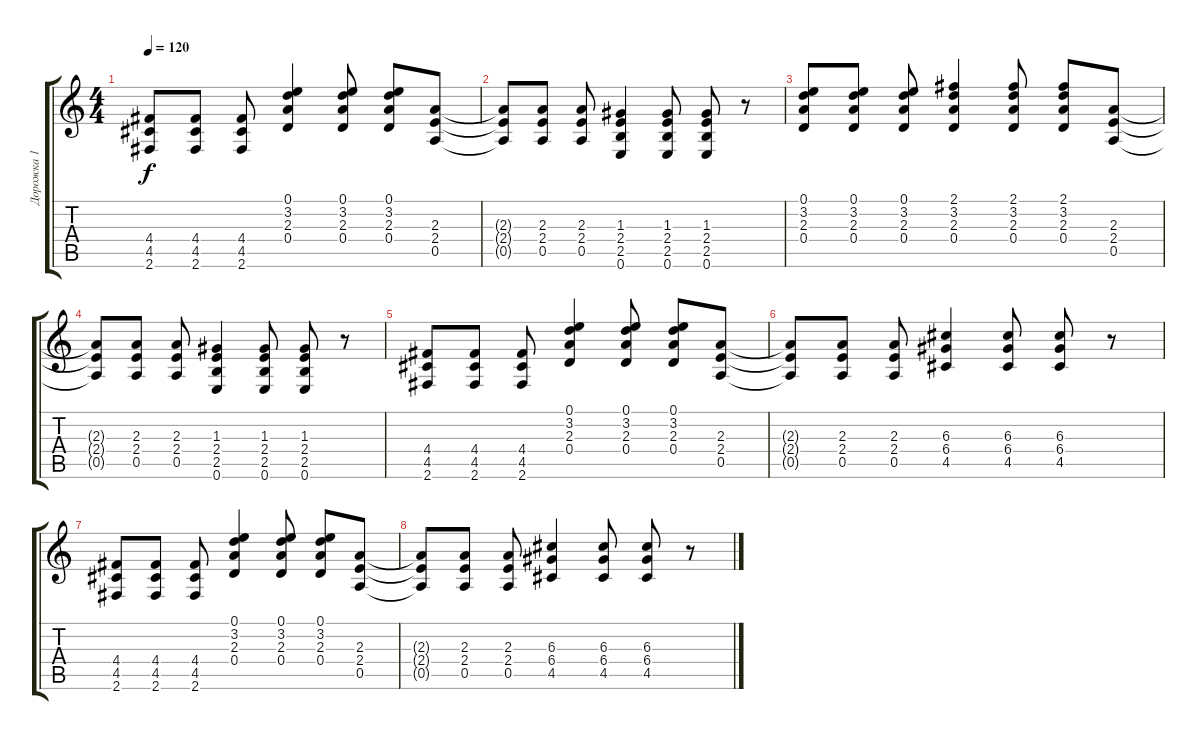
\track ("Дорожка 1" "Дорожка 1") {instrument acousticguitarsteel}
\staff {score tabs}
\tuning (E4 B3 G3 D3 A2 E2) {hide}
\ts (4 4)
\tempo 120
\clef g2
\ks c
(4.4 4.5 2.6).8{dy f} (4.4 4.5 2.6).8 (4.4 4.5 2.6).8 (0.1 3.2 2.3 0.4).4 (0.1 3.2 2.3 0.4).8 (0.1 3.2 2.3 0.4).8 (2.3 2.4 0.5).8 |
(2.3{t} 2.4{t} 0.5{t}).8 (2.3 2.4 0.5).8 (2.3 2.4 0.5).8 (1.3 2.4 2.5 0.6).4 (1.3 2.4 2.5 0.6).8 (1.3 2.4 2.5 0.6).8 r.8 |
(0.1 3.2 2.3 0.4).8 (0.1 3.2 2.3 0.4).8 (0.1 3.2 2.3 0.4).8 (2.1 3.2 2.3 0.4).4 (2.1 3.2 2.3 0.4).8 (2.1 3.2 2.3 0.4).8 (2.3 2.4 0.5).8 |
(2.3{t} 2.4{t} 0.5{t}).8 (2.3 2.4 0.5).8 (2.3 2.4 0.5).8 (1.3 2.4 2.5 0.6).4 (1.3 2.4 2.5 0.6).8 (1.3 2.4 2.5 0.6).8 r.8 |
(4.4 4.5 2.6).8 (4.4 4.5 2.6).8 (4.4 4.5 2.6).8 (0.1 3.2 2.3 0.4).4 (0.1 3.2 2.3 0.4).8 (0.1 3.2 2.3 0.4).8 (2.3 2.4 0.5).8 |
(2.3{t} 2.4{t} 0.5{t}).8 (2.3 2.4 0.5).8 (2.3 2.4 0.5).8 (6.3 6.4 4.5).4 (6.3 6.4 4.5).8 (6.3 6.4 4.5).8 r.8 |
(4.4 4.5 2.6).8 (4.4 4.5 2.6).8 (4.4 4.5 2.6).8 (0.1 3.2 2.3 0.4).4 (0.1 3.2 2.3 0.4).8 (0.1 3.2 2.3 0.4).8 (2.3 2.4 0.5).8 |
(2.3{t} 2.4{t} 0.5{t}).8 (2.3 2.4 0.5).8 (2.3 2.4 0.5).8 (6.3 6.4 4.5).4 (6.3 6.4 4.5).8 (6.3 6.4 4.5).8 r.8
